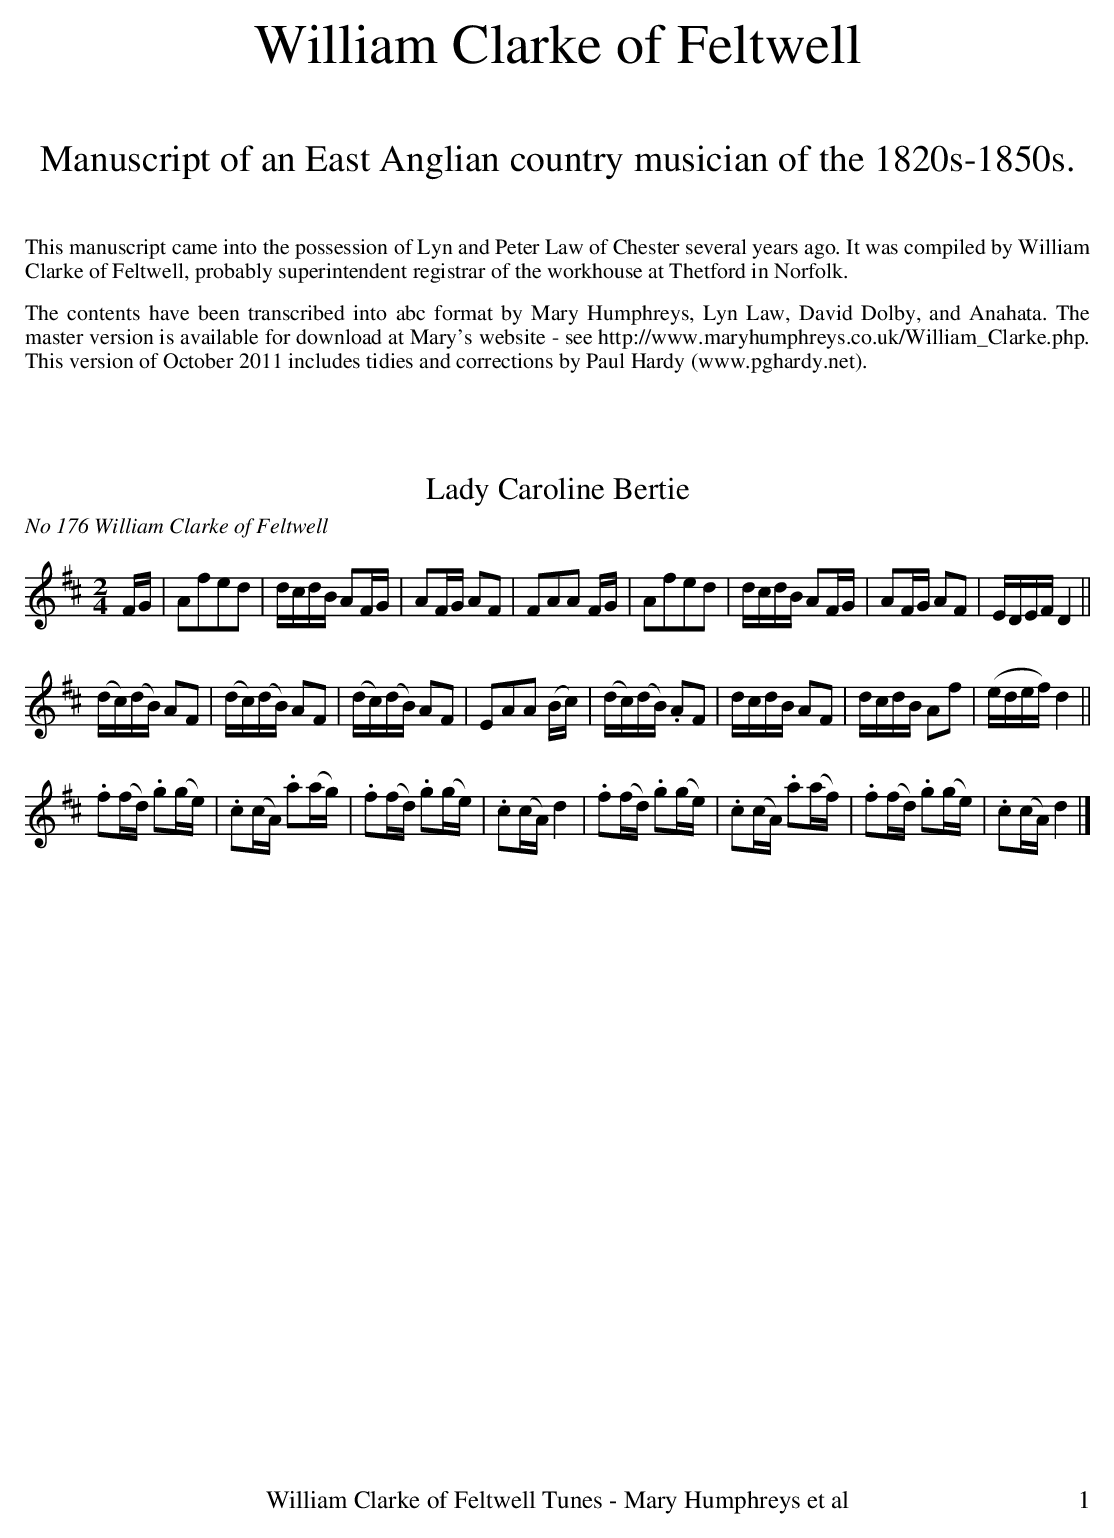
X:1
T:Lady Caroline Bertie
O:No 176 William Clarke of Feltwell
M:2/4
L:1/16
K:D
FG|A2f2e2d2|dcdB A2FG|A2FG A2F2|F2A2A2 FG|A2f2e2d2|dcdB A2FG|A2FG A2F2|EDEF D4||
(dc)(dB) A2F2|(dc)(dB) A2F2|(dc)(dB) A2F2|E2A2A2 (Bc)|(dc)(dB) .A2F2|dcdB A2F2|dcdB A2f2|(edef)d4||
.f2(fd) .g2(ge)|.c2(cA) .a2(ag)|.f2(fd) .g2(ge)|.c2(cA)d4|.f2(fd) .g2(ge)|.c2(cA) .a2(af)|.f2(fd) .g2(ge)|.c2(cA)d4|]
